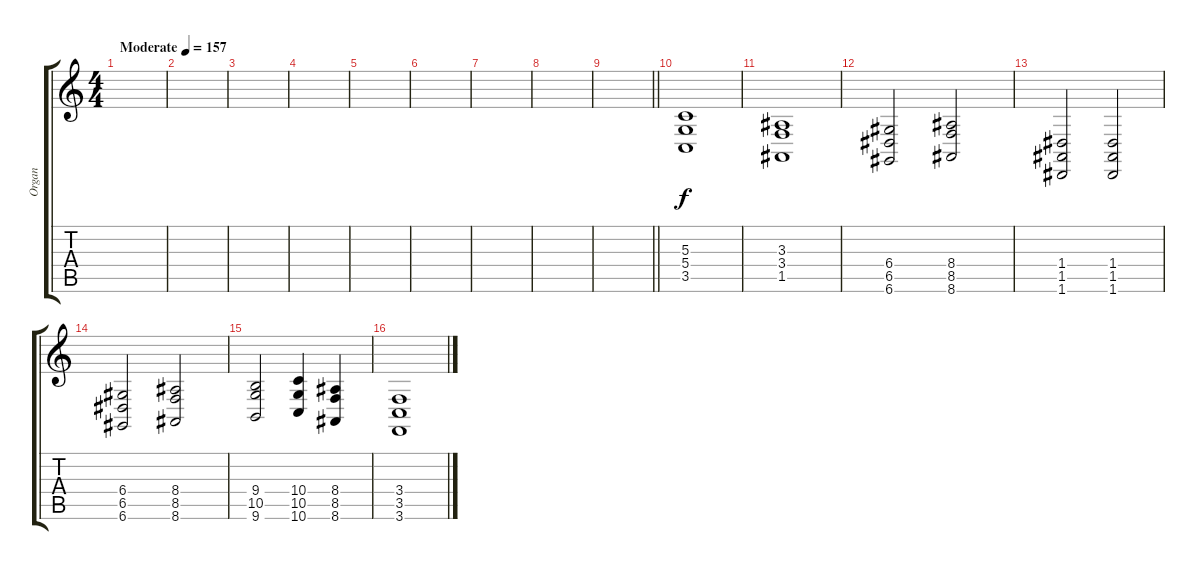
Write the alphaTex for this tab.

\track ("Organ" "Organ") {instrument drawbarorgan}
\staff {score tabs}
\tuning (E4 B3 G3 D3 A2 D2) {hide}
\ts (4 4)
\tempo (157 "Moderate")
\clef g2
\ks c
|
|
|
|
|
|
|
|
\barLineRight lightlight
|
(5.3 5.4 3.5).1 |
(3.3 3.4 1.5).1 |
(6.4 6.5 6.6).2 (8.4 8.5 8.6).2 |
(1.4 1.5 1.6).2 (1.4 1.5 1.6).2 |
(6.4 6.5 6.6).2 (8.4 8.5 8.6).2 |
(9.4 10.5 9.6).2 (10.4 10.5 10.6).4 (8.4 8.5 8.6).4 |
(3.4 3.5 3.6).1
